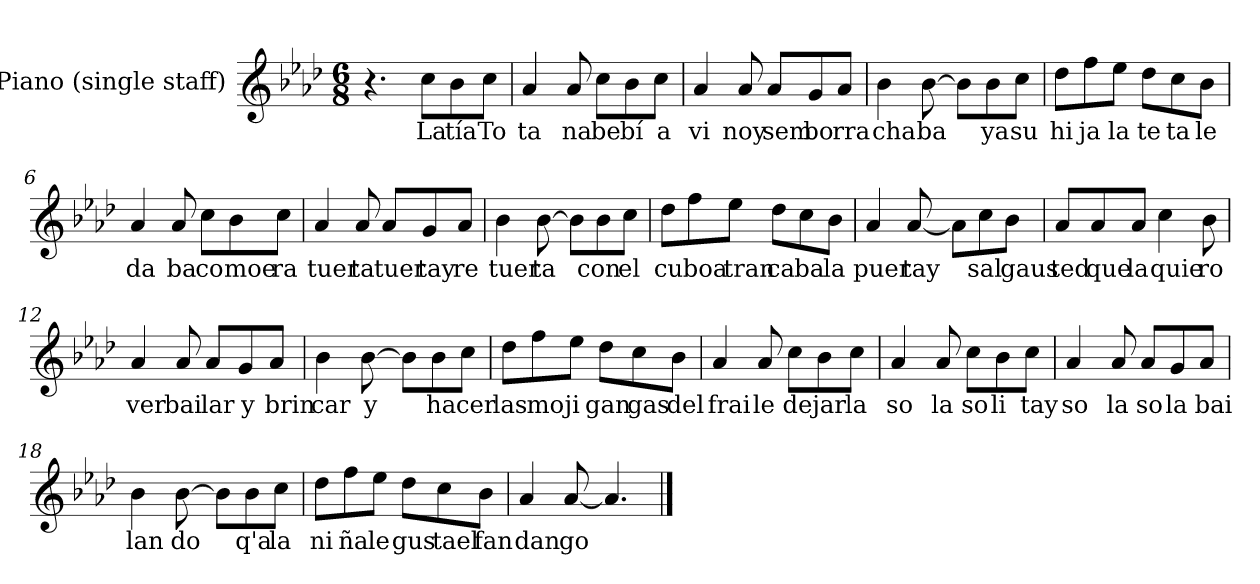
**kern	**text
*part1	*part1
*staff1	*staff1
*I"Piano (single staff)	*
*I'Pno.	*
*stria5	*
*clefG2	*
*k[b-e-a-d-]	*
*A-:	*
*M6/8	*
*MM156	*
=1	=1
4.r	.
8cc\L	La
8b-\	tía
8cc\J	To
=2	=2
4a-/	ta
8a-/	na
8cc\L	be
8b-\	bí
8cc\J	a
=3	=3
4a-/	vi
8a-/	noy
8a-/L	sem
8g/	bo
8a-/J	rra
=4	=4
4b-\	cha
[8b-\	ba
8b-\L]	.
8b-\	ya
8cc\J	su
=5	=5
8dd-\L	hi
8ff\	ja
8ee-\J	la
8dd-\L	te
8cc\	ta
8b-\J	le
=6	=6
4a-/	da
8a-/	ba
8cc\L	co
8b-\	moe
8cc\J	ra
=7	=7
4a-/	tuer
8a-/	ta
8a-/L	tuer
8g/	tay
8a-/J	re
=8	=8
4b-\	tuer
[8b-\	ta
8b-\L]	.
8b-\	con
8cc\J	el
=9	=9
8dd-\L	cu
8ff\	boa
8ee-\J	tran
8dd-\L	ca
8cc\	ba
8b-\J	la
=10	=10
4a-/	puer
[8a-/	tay
8a-\L]	.
8cc\	sal
8b-\J	gaus
=11	=11
8a-/L	ted
8a-/	que
8a-/J	la
4cc\	quie
8b-\	ro
=12	=12
4a-/	ver
8a-/	bai
8a-/L	lar
8g/	y
8a-/J	brin
=13	=13
4b-\	car
[8b-\	y
8b-\L]	.
8b-\	ha
8cc\J	cer
=14	=14
8dd-\L	las
8ff\	mo
8ee-\J	ji
8dd-\L	gan
8cc\	gas
8b-\J	del
=15	=15
4a-/	frai
8a-/	le
8cc\L	de
8b-\	jar
8cc\J	la
=16	=16
4a-/	so
8a-/	la
8cc\L	so
8b-\	li
8cc\J	tay
=17	=17
4a-/	so
8a-/	la
8a-/L	so
8g/	la
8a-/J	bai
=18	=18
4b-\	lan
[8b-\	do
8b-\L]	.
8b-\	q'a
8cc\J	la
=19	=19
8dd-\L	ni
8ff\	ña
8ee-\J	le
8dd-\L	gus
8cc\	tael
8b-\J	fan
=20	=20
4a-/	dan
[8a-/	go
4.a-/]	.
==	==
*-	*-
